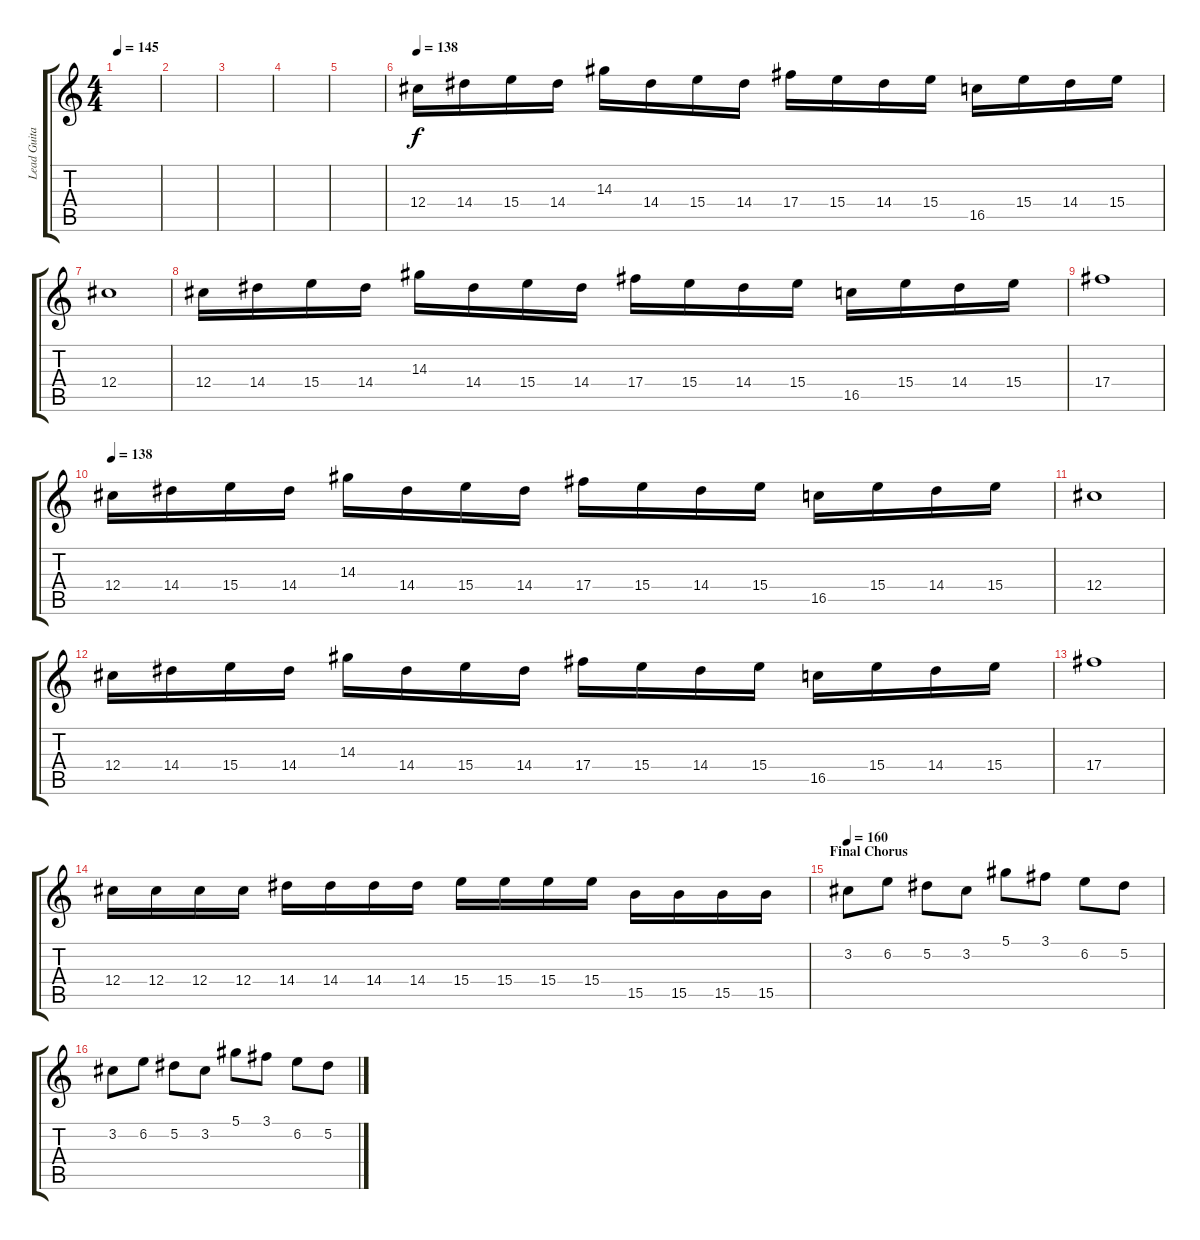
\track ("Lead Guitar (Rafael Mendes)" "Lead Guita") {instrument distortionguitar}
\staff {score tabs}
\tuning (Eb4 Bb3 Gb3 Db3 Ab2 Eb2) {hide}
\ts (4 4)
\tempo 145
\clef g2
\ks c
|
|
|
|
|
\tempo 138
12.4.16 14.4.16 15.4.16 14.4.16 14.3.16 14.4.16 15.4.16 14.4.16 17.4.16 15.4.16 14.4.16 15.4.16 16.5.16 15.4.16 14.4.16 15.4.16 |
12.4.1 |
12.4.16 14.4.16 15.4.16 14.4.16 14.3.16 14.4.16 15.4.16 14.4.16 17.4.16 15.4.16 14.4.16 15.4.16 16.5.16 15.4.16 14.4.16 15.4.16 |
17.4.1 |
\tempo 138
12.4.16 14.4.16 15.4.16 14.4.16 14.3.16 14.4.16 15.4.16 14.4.16 17.4.16 15.4.16 14.4.16 15.4.16 16.5.16 15.4.16 14.4.16 15.4.16 |
12.4.1 |
12.4.16 14.4.16 15.4.16 14.4.16 14.3.16 14.4.16 15.4.16 14.4.16 17.4.16 15.4.16 14.4.16 15.4.16 16.5.16 15.4.16 14.4.16 15.4.16 |
17.4.1 |
12.4.16 12.4.16 12.4.16 12.4.16 14.4.16 14.4.16 14.4.16 14.4.16 15.4.16 15.4.16 15.4.16 15.4.16 15.5.16 15.5.16 15.5.16 15.5.16 |
\section ("" "Final Chorus")
\tempo 160
3.2.8 6.2.8 5.2.8 3.2.8 5.1.8 3.1.8 6.2.8 5.2.8 |
3.2.8 6.2.8 5.2.8 3.2.8 5.1.8 3.1.8 6.2.8 5.2.8
